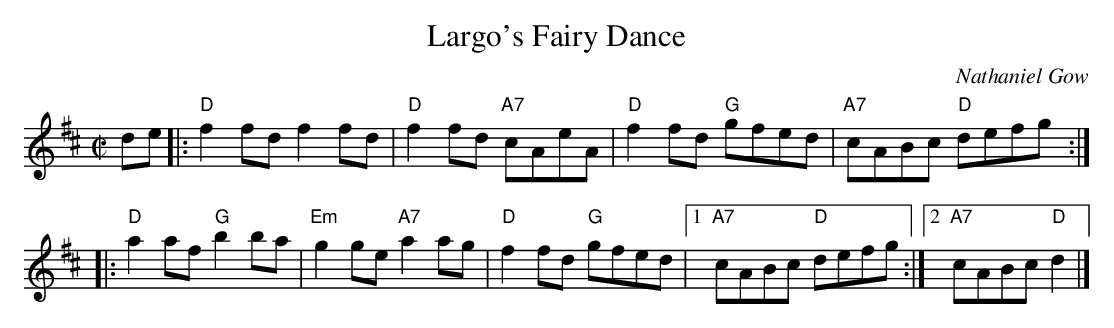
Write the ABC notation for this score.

X:1
T: Largo's Fairy Dance
C: Nathaniel Gow
L: 1/8
M: C|
K: D
de \
|: "D"f2fd f2fd | "D"f2fd "A7"cAeA \
| "D"f2fd "G"gfed | "A7"cABc "D"defg :|
|: "D"a2af "G"b2ba | "Em"g2ge "A7"a2ag | "D"f2fd "G"gfed \
|1 "A7"cABc "D"defg :|2 "A7"cABc "D"d2 |]
